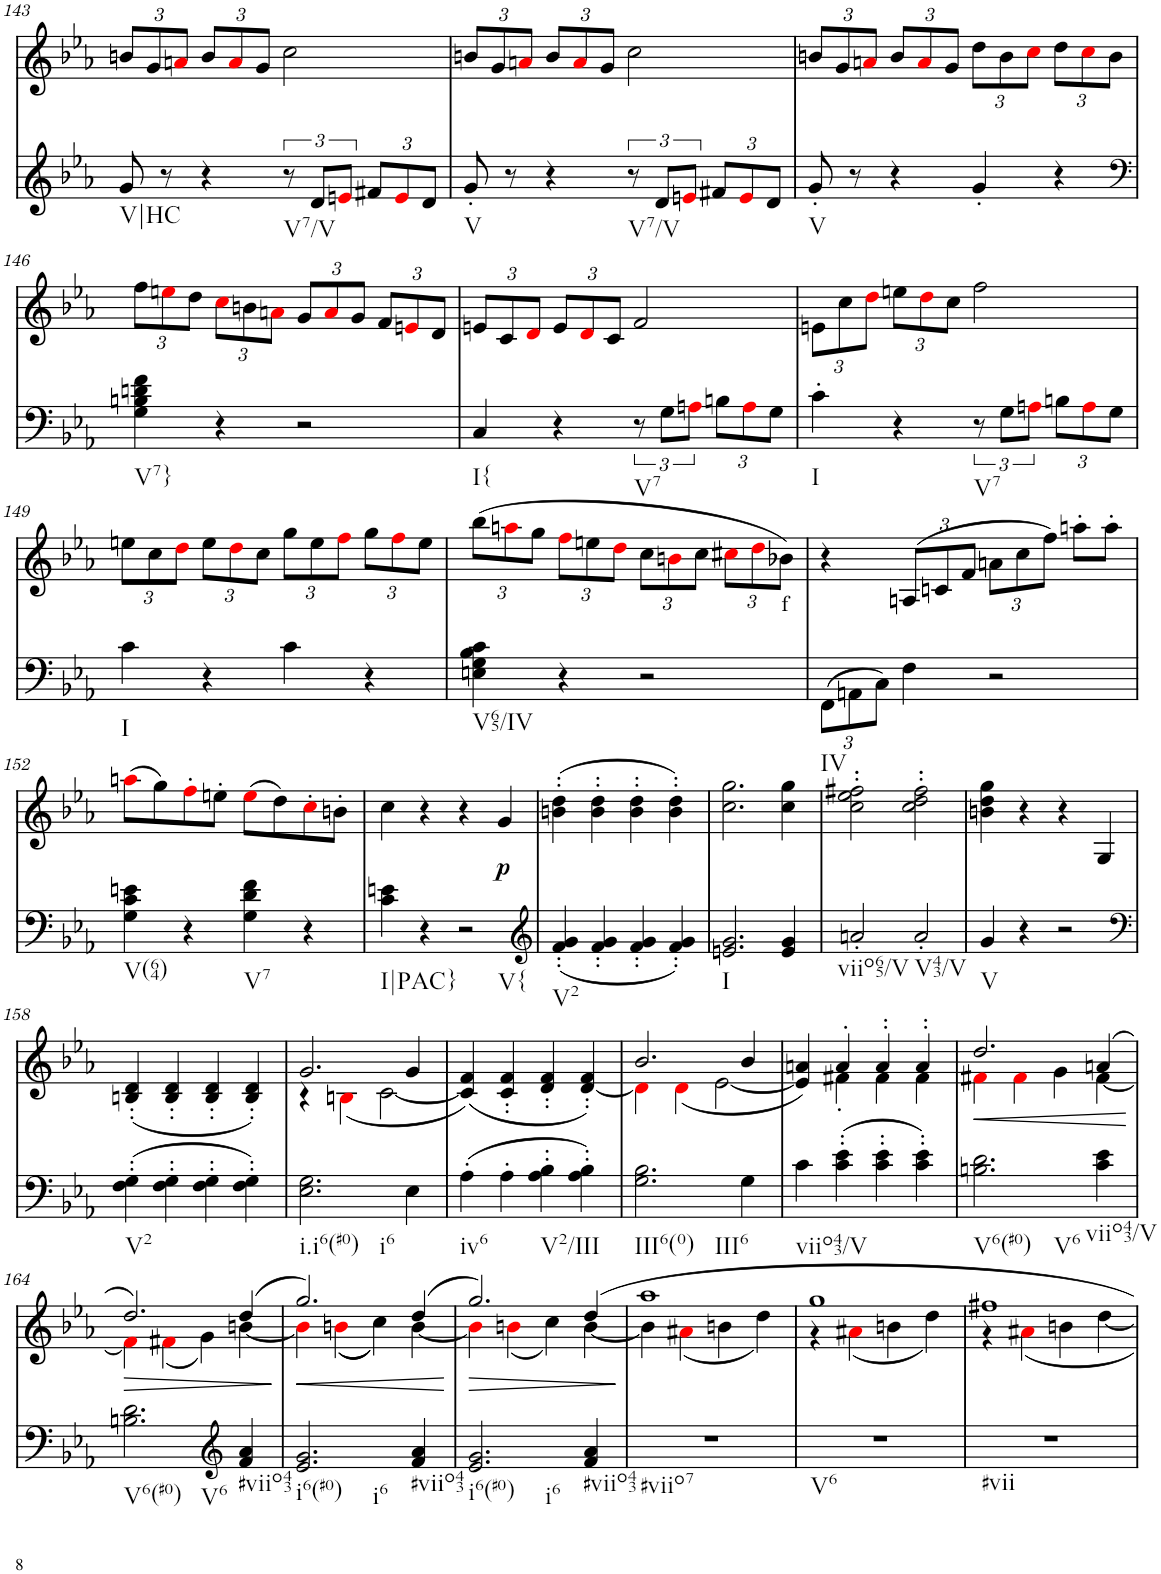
**kern	**kern	**text	**dynam
*part2	*part1	*part1	*part1
*staff2	*staff1	*staff1	*staff1
*I"piano	*I"piano	*	*
*I'Pno	*I'Pno	*	*
!!LO:PB:g=z
*clefG2	*clefG2	*	*
*k[b-e-a-]	*k[b-e-a-]	*	*
*c:	*c:	*	*
*M2/2	*M2/2	*	*
*met(c|)	*met(c|)	*	*
*	*Xbrackettup	*	*
=143	=143	=143	=143
!LO:TX:b:t=V|HC	!	!	!
8g/	12bn/L	.	.
.	12g/	.	.
8r	.	.	.
.	12ani/J	.	.
4r	12b/L	.	.
.	12ai/	.	.
.	12g/J	.	.
!LO:TX:b:t=V7/V	!	!	!
12r	2cc\	.	.
12d/L	.	.	.
12eni/J	.	.	.
*Xbrackettup	*	*	*
12f#X/L	.	.	.
12ei/	.	.	.
12d/J	.	.	.
=144	=144	=144	=144
!LO:TX:b:t=V	!	!	!
8g'/	12bn/L	.	.
.	12g/	.	.
8r	.	.	.
.	12ani/J	.	.
4r	12b/L	.	.
.	12ai/	.	.
.	12g/J	.	.
*brackettup	*	*	*
!LO:TX:b:t=V7/V	!	!	!
12r	2cc\	.	.
12d/L	.	.	.
12eni/J	.	.	.
*Xbrackettup	*	*	*
12f#X/L	.	.	.
12ei/	.	.	.
12d/J	.	.	.
=145	=145	=145	=145
!LO:TX:b:t=V	!	!	!
8g'/	12bn/L	.	.
.	12g/	.	.
8r	.	.	.
.	12ani/J	.	.
4r	12b/L	.	.
.	12ai/	.	.
.	12g/J	.	.
4g'/	12dd\L	.	.
.	12b\	.	.
.	12cci\J	.	.
4r	12dd\L	.	.
.	12cci\	.	.
.	12b\J	.	.
!!LO:LB:g=z
=146	=146	=146	=146
*clefF4	*	*	*
!LO:TX:b:t=V7}	!	!	!
4G\ 4Bn\ 4dn\ 4f\	12ff\L	.	.
.	12eeni\	.	.
.	12dd\J	.	.
4r	12cci\L	.	.
.	12bn\	.	.
.	12ani\J	.	.
2r	12g/L	.	.
.	12ai/	.	.
.	12g/J	.	.
.	12f/L	.	.
.	12eni/	.	.
.	12d/J	.	.
=147	=147	=147	=147
!LO:TX:b:t=I{	!	!	!
4C/	12en/L	.	.
.	12c/	.	.
.	12di/J	.	.
4r	12e/L	.	.
.	12di/	.	.
.	12c/J	.	.
*brackettup	*	*	*
!LO:TX:b:t=V7	!	!	!
12r	2f/	.	.
12G\L	.	.	.
12Ani\J	.	.	.
*Xbrackettup	*	*	*
12Bn\L	.	.	.
12Ai\	.	.	.
12G\J	.	.	.
=148	=148	=148	=148
!LO:TX:b:t=I	!	!	!
4c'\	12en\L	.	.
.	12cc\	.	.
.	12ddi\J	.	.
4r	12een\L	.	.
.	12ddi\	.	.
.	12cc\J	.	.
*brackettup	*	*	*
!LO:TX:b:t=V7	!	!	!
12r	2ff\	.	.
12G\L	.	.	.
12Ani\J	.	.	.
*Xbrackettup	*	*	*
12Bn\L	.	.	.
12Ai\	.	.	.
12G\J	.	.	.
!!LO:LB:g=z
=149	=149	=149	=149
!LO:TX:b:t=I	!	!	!
4c\	12een\L	.	.
.	12cc\	.	.
.	12ddi\J	.	.
4r	12ee\L	.	.
.	12ddi\	.	.
.	12cc\J	.	.
4c\	12gg\L	.	.
.	12ee\	.	.
.	12ffi\J	.	.
4r	12gg\L	.	.
.	12ffi\	.	.
.	12ee\J	.	.
=150	=150	=150	=150
!LO:TX:b:t=V65/IV	!	!	!
4En\ 4G\ 4B-\ 4c\	(12bb-\L	.	.
.	12aani\	.	.
.	12gg\J	.	.
4r	12ffi\L	.	.
.	12een\	.	.
.	12ddi\J	.	.
2r	12cc\L	.	.
.	12bni\	.	.
.	12cc\J	.	.
.	12cc#Xi\L	.	.
.	12ddi\	.	.
!	!	!LO:LY:b	!
.	12b-X\J)	f	.
=151	=151	=151	=151
!LO:TX:b:t=IV	!	!	!
(12FF\L	4r	.	.
12AAn\	.	.	.
12C\J)	.	.	.
4F\	(12An/L	.	.
.	12cn/	.	.
.	12f/J	.	.
2r	12an\L	.	.
.	12cc\	.	.
.	12ff\J)	.	.
.	8aan'\L	.	.
.	8aa'\J	.	.
!!LO:LB:g=z
=152	=152	=152	=152
!LO:TX:b:t=V(64)	!	!	!
4G\ 4c\ 4en\	(8aani\L	.	.
.	8gg\)	.	.
4r	8ff'i\	.	.
.	8een'\J	.	.
!LO:TX:b:t=V7	!	!	!
4G\ 4d\ 4f\	(8eei\L	.	.
.	8dd\)	.	.
4r	8cc'i\	.	.
.	8bn'\J	.	.
=153	=153	=153	=153
!LO:TX:b:t=I|PAC}	!	!	!
4c\ 4en\	4cc\	.	.
4r	4r	.	.
!LO:TX:b:t=V{	!	!	!
2r	4r	.	.
!	!	!LO:LY:b	!LO:DY:b
.	4g/	p	p
=154	=154	=154	=154
*clefG2	*	*	*
!LO:TX:b:t=V2	!	!	!
!	!	!LO:LY:b	!
(4f/' 4g/'	(4bn\' 4dd\'	p	.
4f/' 4g/'	4b\' 4dd\'	.	.
4f/' 4g/'	4b\' 4dd\'	.	.
4f/' 4g/')	4b\' 4dd\')	.	.
=155	=155	=155	=155
!LO:TX:b:t=I	!	!	!
2.en/ 2.g/	2.cc\ 2.gg\	.	.
4e/ 4g/	4cc\ 4gg\	.	.
=156	=156	=156	=156
!LO:TX:b:t=viio65/V	!	!	!
2an'/	2cc\' 2ee-\' 2ff#X\'	.	.
!LO:TX:b:t=V43/V	!	!	!
2a'/	2cc\' 2dd\' 2ff#\'	.	.
=157	=157	=157	=157
!LO:TX:b:t=V	!	!	!
4g/	4bn\ 4dd\ 4gg\	.	.
4r	4r	.	.
2r	4r	.	.
.	4G/	.	.
!!LO:LB:g=z
=158	=158	=158	=158
*clefF4	*	*	*
!LO:TX:b:t=V2	!	!	!
(4F\' 4G\'	(4Bn/' 4d/'	.	.
4F\' 4G\'	4B/' 4d/'	.	.
4F\' 4G\'	4B/' 4d/'	.	.
4F\' 4G\')	4B/' 4d/')	.	.
=159	=159	=159	=159
*	*^	*	*
!LO:TX:b:t=i.i6(#0)	!	!	!	!
!LO:TX:b:t=i6	!	!	!	!
2.E-\ 2.G\	2.g/	4r	.	.
.	.	(4Bni\	.	.
.	.	[2c\	.	.
4E-\	4g/	.	.	.
*	*v	*v	*	*
=160	=160	=160	=160
!LO:TX:b:t=iv6	!	!	!
(4A-'\	(4c/] 4f/)	.	.
4A-'\	4c/' 4f/'	.	.
!LO:TX:b:t=V2/III	!	!	!
4A-\' 4B-\'	4d/' 4f/'	.	.
4A-\' 4B-\')	[4d/' 4f/')	.	.
=161	=161	=161	=161
*	*^	*	*
!LO:TX:b:t=III6(0)	!	!	!	!
!LO:TX:b:t=III6	!	!	!	!
2.G\ 2.B-\	2.b-/	4di\]	.	.
.	.	(4di\	.	.
.	.	[2e-\	.	.
4G\	4b-/	.	.	.
=162	=162	=162	=162	=162
!LO:TX:b:t=viio43/V	!	!	!	!
4c\	4e-/] 4an/)	4ryy	.	.
(4c\' 4e-\'	4a'/	4f#X'\	.	.
4c\' 4e-\'	4a''/	4f#\	.	.
4c\' 4e-\')	4a''/	4f#\	.	.
=163	=163	=163	=163	=163
!LO:TX:b:t=V6(#0)	!	!	!	!
!LO:TX:b:t=V6	!	!	!	!
!	!	!	!LO:LY:b	!LO:HP:b
2.Bn\ 2.d\	2.dd/	4f#Xi\	<	<
.	.	4f#i\	.	.
.	.	4g\	.	.
!LO:TX:b:t=viio43/V	!	!	!	!
4c\ 4e-\	(4an/	[4f#\	.	.
*	*v	*v	*	*
.	.	.	[
!!LO:LB:g=z
=164	=164	=164	=164
!LO:TX:b:t=V6(#0)	!	!	!
!LO:TX:b:t=V6	!	!	!
!	!	!LO:LY:b	!LO:HP:b
*	*^	*	*
2.Bn\ 2.d\	2.dd/)	4f#i\]	>	>
.	.	(4f#Xi\	.	.
.	.	4g\)	.	.
*clefG2	*	*	*	*
!LO:TX:b:t=#viio43	!	!	!	!
4f/ 4a-/	(4dd/	[4bn\	.	.
*	*v	*v	*	*
.	.	.	]
=165	=165	=165	=165
!LO:TX:b:t=i6(#0)	!	!	!
!LO:TX:b:t=i6	!	!	!
!	!	!LO:LY:b	!LO:HP:b
*	*^	*	*
2.e-/ 2.g/	2.gg/)	4bi\]	<	<
.	.	((4bni\	.	.
.	.	4cc\))	.	.
!LO:TX:b:t=#viio43	!	!	!	!
4f/ 4a-/	(4dd/	[4b\	.	.
*	*v	*v	*	*
.	.	.	[
=166	=166	=166	=166
!LO:TX:b:t=i6(#0)	!	!	!
!LO:TX:b:t=i6	!	!	!
!	!	!LO:LY:b	!LO:HP:b
*	*^	*	*
2.e-/ 2.g/	2.gg/)	4bi\]	>	>
.	.	(4bni\	.	.
.	.	4cc\)	.	.
!LO:TX:b:t=#viio43	!	!	!	!
4f/ 4a-/	4dd/	[4b\	.	.
*	*v	*v	*	*
.	.	.	]
=167	=167	=167	=167
*	*^	*	*
!LO:TX:b:t=#viio7	!	!	!	!
1r	1aa-	4b\]	.	.
.	.	(4a#Xi\	.	.
.	.	4bn\	.	.
.	.	4dd\)	.	.
=168	=168	=168	=168	=168
!LO:TX:b:t=V6	!	!	!	!
1r	1gg	4r	.	.
.	.	(4a#Xi\	.	.
.	.	4bn\	.	.
.	.	4dd\)	.	.
=169	=169	=169	=169	=169
!LO:TX:b:t=#vii	!	!	!	!
1r	1ff#X	4r	.	.
.	.	4a#Xi\	.	.
.	.	4bn\	.	.
.	.	[4dd\	.	.
*	*v	*v	*	*
=	=	=	=
*-	*-	*-	*-
